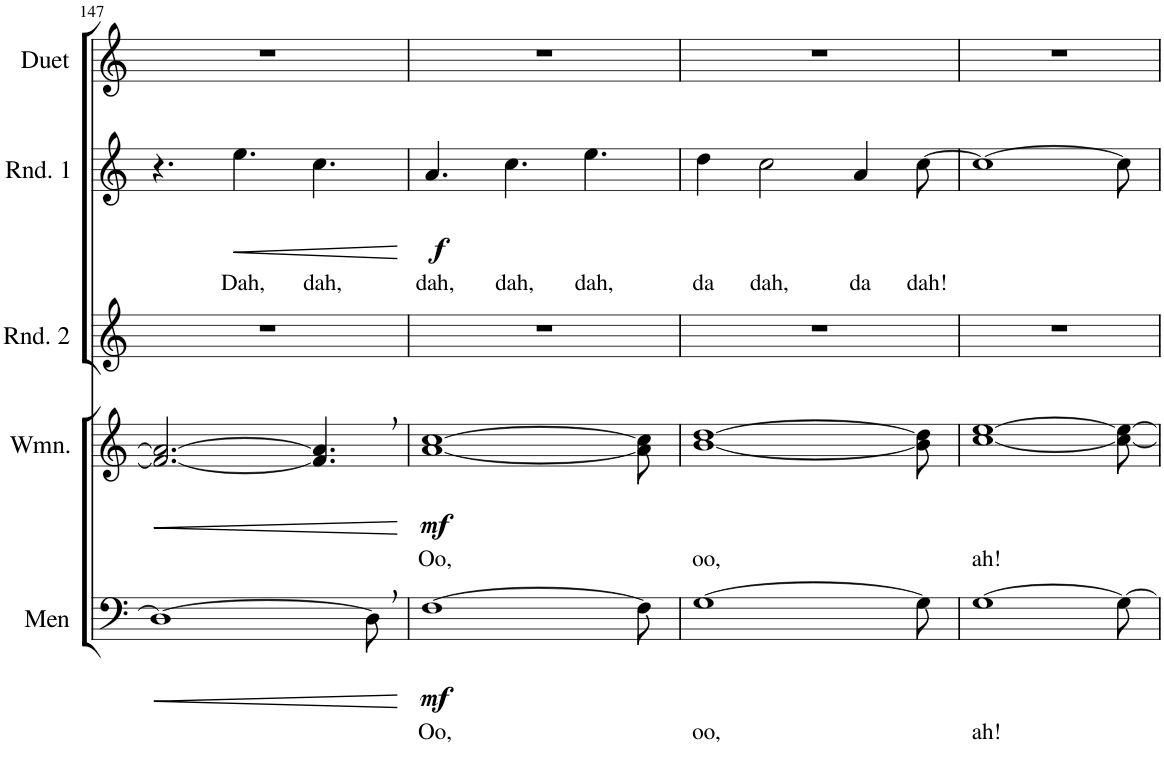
**kern	**text	**dynam	**kern	**text	**dynam	**kern	**kern	**text	**dynam	**kern
*part5	*part5	*part5	*part4	*part4	*part4	*part3	*part2	*part2	*part2	*part1
*staff5	*staff5	*staff5	*staff4	*staff4	*staff4	*staff3	*staff2	*staff2	*staff2	*staff1
*I"Men	*	*	*I"Women	*	*	*I"Round 2	*I"Round 1	*	*	*I"Duet
*I'Men	*	*	*I'Wmn.	*	*	*I'Rnd. 2	*I'Rnd. 1	*	*	*I'Duet
!!LO:PB:g=z
*clefF4	*	*	*clefG2	*	*	*clefG2	*clefG2	*	*	*clefG2
*k[]	*	*	*k[]	*	*	*k[]	*k[]	*	*	*k[]
*M9/8	*	*	*M9/8	*	*	*M9/8	*M9/8	*	*	*M9/8
=147	=147	=147	=147	=147	=147	=147	=147	=147	=147	=147
!	!	!LO:HP:b	!	!	!LO:HP:b	!	!	!	!	!
1D_	.	<	2.f#/_ 2.a/_	.	<	8%9r	4.r	.	.	8%9r
!	!	!	!	!	!	!	!	!LO:LY:b	!LO:HP:b	!
.	.	.	.	.	.	.	4.ee\	Dah,	<	.
!	!	!	!	!	!	!	!	!LO:LY:b	!	!
.	.	.	4.f#/], 4.a/],	.	.	.	4.cc\	dah,	.	.
8D,\]	.	.	.	.	.	.	.	.	.	.
.	.	[	.	.	[	.	.	.	[	.
=148	=148	=148	=148	=148	=148	=148	=148	=148	=148	=148
!	!LO:LY:b	!LO:DY:b	!	!LO:LY:b	!LO:DY:b	!	!	!LO:LY:b	!LO:DY:b	!
[1F	Oo,	mf	[1a [1cc	Oo,	mf	8%9r	4.a/	dah,	f	8%9r
!	!	!	!	!	!	!	!	!LO:LY:b	!	!
.	.	.	.	.	.	.	4.cc\	dah,	.	.
!	!	!	!	!	!	!	!	!LO:LY:b	!	!
.	.	.	.	.	.	.	4.ee\	dah,	.	.
8F\]	.	.	8a\] 8cc\]	.	.	.	.	.	.	.
=149	=149	=149	=149	=149	=149	=149	=149	=149	=149	=149
!	!LO:LY:b	!	!	!LO:LY:b	!	!	!	!LO:LY:b	!	!
[1G	oo,	.	[1b [1dd	oo,	.	8%9r	4dd\	da	.	8%9r
!	!	!	!	!	!	!	!	!LO:LY:b	!	!
.	.	.	.	.	.	.	2cc\	dah,	.	.
!	!	!	!	!	!	!	!	!LO:LY:b	!	!
.	.	.	.	.	.	.	4a/	da	.	.
!	!	!	!	!	!	!	!	!LO:LY:b	!	!
8G\]	.	.	8b\] 8dd\]	.	.	.	[8cc\	dah!	.	.
=150	=150	=150	=150	=150	=150	=150	=150	=150	=150	=150
!	!LO:LY:b	!	!	!LO:LY:b	!	!	!	!	!	!
[1G	ah!	.	[1cc [1ee	ah!	.	8%9r	1cc_	.	.	8%9r
8G\_	.	.	8cc\_ 8ee\_	.	.	.	8cc\]	.	.	.
=	=	=	=	=	=	=	=	=	=	=
*-	*-	*-	*-	*-	*-	*-	*-	*-	*-	*-
